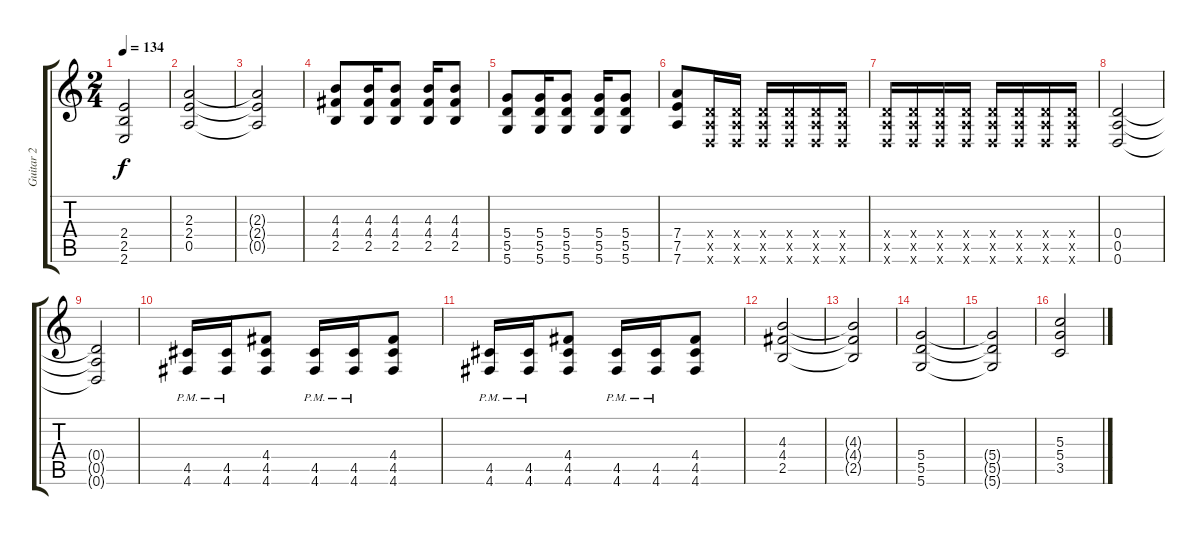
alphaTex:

\track ("Guitar 2" "Guitar 2") {instrument distortionguitar}
\staff {score tabs}
\tuning (E4 B3 G3 D3 A2 D2) {hide}
\ts (2 4)
\tempo 134
\clef g2
\ks c
(2.4{t} 2.5{t} 2.6{t}).2{dy f} |
(2.3 2.4 0.5).2 |
(2.3{t} 2.4{t} 0.5{t}).2 |
(4.3 4.4 2.5).8 (4.3 4.4 2.5).16 (4.3 4.4 2.5).8 (4.3 4.4 2.5).16 (4.3 4.4 2.5).8 |
(5.4 5.5 5.6).8 (5.4 5.5 5.6).16 (5.4 5.5 5.6).8 (5.4 5.5 5.6).16 (5.4 5.5 5.6).8 |
(7.4 7.5 7.6).8 (0.4{x} 0.5{x} 0.6{x}).16 (0.4{x} 0.5{x} 0.6{x}).16 (0.4{x} 0.5{x} 0.6{x}).16 (0.4{x} 0.5{x} 0.6{x}).16 (0.4{x} 0.5{x} 0.6{x}).16 (0.4{x} 0.5{x} 0.6{x}).16 |
(0.4{x} 0.5{x} 0.6{x}).16 (0.4{x} 0.5{x} 0.6{x}).16 (0.4{x} 0.5{x} 0.6{x}).16 (0.4{x} 0.5{x} 0.6{x}).16 (0.4{x} 0.5{x} 0.6{x}).16 (0.4{x} 0.5{x} 0.6{x}).16 (0.4{x} 0.5{x} 0.6{x}).16 (0.4{x} 0.5{x} 0.6{x}).16 |
(0.4 0.5 0.6).2 |
(0.4{t} 0.5{t} 0.6{t}).2 |
(4.5{pm} 4.6{pm}).16 (4.5{pm} 4.6{pm}).16 (4.4 4.5 4.6).8 (4.5{pm} 4.6{pm}).16 (4.5{pm} 4.6{pm}).16 (4.4 4.5 4.6).8 |
(4.5{pm} 4.6{pm}).16 (4.5{pm} 4.6{pm}).16 (4.4 4.5 4.6).8 (4.5{pm} 4.6{pm}).16 (4.5{pm} 4.6{pm}).16 (4.4 4.5 4.6).8 |
(4.3 4.4 2.5).2 |
(4.3{t} 4.4{t} 2.5{t}).2 |
(5.4 5.5 5.6).2 |
(5.4{t} 5.5{t} 5.6{t}).2 |
(5.3 5.4 3.5).2
